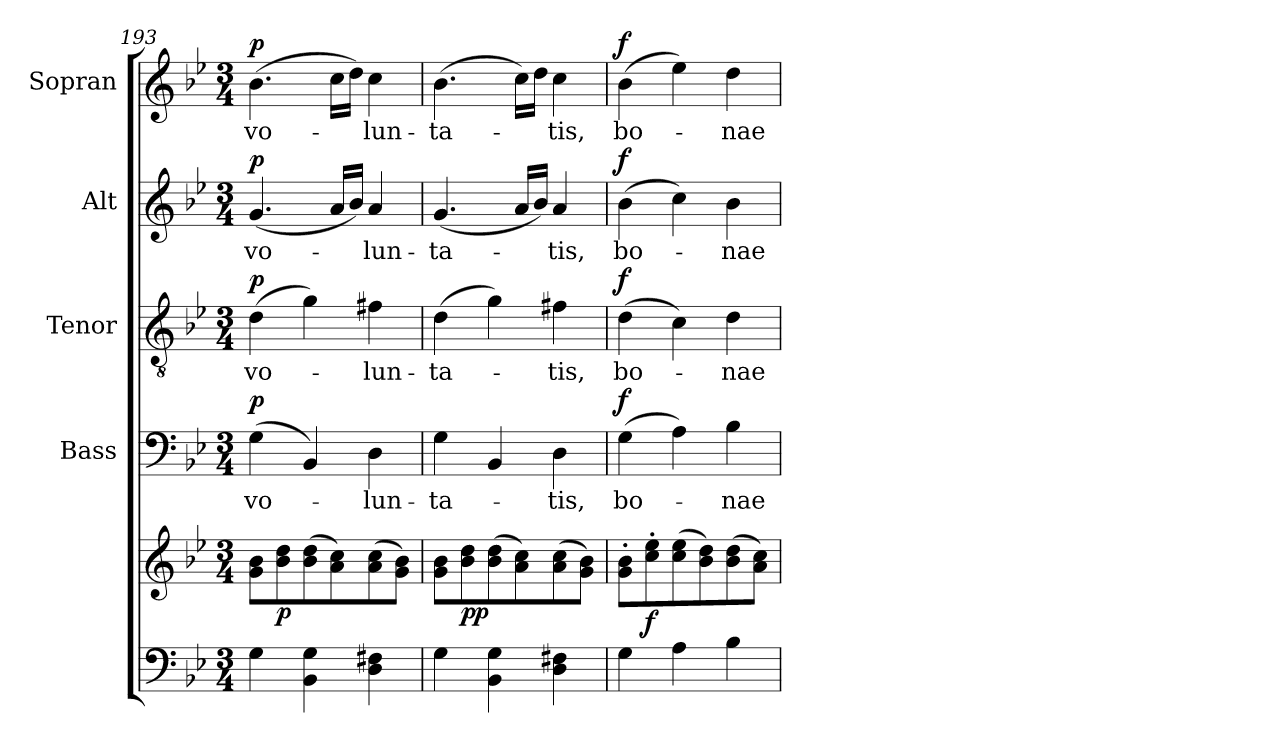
**kern	**kern	**dynam	**kern	**text	**dynam	**kern	**text	**dynam	**kern	**text	**dynam	**kern	**text	**dynam
*part5	*part5	*part5	*part4	*part4	*part4	*part3	*part3	*part3	*part2	*part2	*part2	*part1	*part1	*part1
*staff6	*staff5	*staff5/6	*staff4	*staff4	*staff4	*staff3	*staff3	*staff3	*staff2	*staff2	*staff2	*staff1	*staff1	*staff1
*	*	*	*I"Bass	*	*	*I"Tenor	*	*	*I"Alt	*	*	*I"Sopran	*	*
*	*	*	*I'B.	*	*	*I'T.	*	*	*I'A.	*	*	*I'S.	*	*
*clefF4	*clefG2	*	*clefF4	*	*	*clefGv2	*	*	*clefG2	*	*	*clefG2	*	*
*k[b-e-]	*k[b-e-]	*	*k[b-e-]	*	*	*k[b-e-]	*	*	*k[b-e-]	*	*	*k[b-e-]	*	*
*B-:	*B-:	*	*B-:	*	*	*B-:	*	*	*B-:	*	*	*B-:	*	*
*M3/4	*M3/4	*	*M3/4	*	*	*M3/4	*	*	*M3/4	*	*	*M3/4	*	*
=193	=193	=193	=193	=193	=193	=193	=193	=193	=193	=193	=193	=193	=193	=193
!	!	!	!	!LO:LY:b	!LO:DY:a	!	!LO:LY:b	!LO:DY:a	!	!LO:LY:b	!LO:DY:a	!	!LO:LY:b	!LO:DY:a
4G\	8g\ 8b-\L	.	(>4G\	vo-	p	(>4d\	vo-	p	(<4.g/	vo-	p	(>4.b-\	vo-	p
!	!	!LO:DY:b	!	!	!	!	!	!	!	!	!	!	!	!
.	8b-\ 8dd\	p	.	.	.	.	.	.	.	.	.	.	.	.
4BB-\ 4G\	(>8b-\ 8dd\	.	4BB-/)	.	.	4g\)	.	.	.	.	.	.	.	.
.	8a\ 8cc\)	.	.	.	.	.	.	.	16a/LL	.	.	16cc\LL	.	.
.	.	.	.	.	.	.	.	.	16b-/JJ)	.	.	16dd\JJ)	.	.
!	!	!	!	!LO:LY:b	!	!	!LO:LY:b	!	!	!LO:LY:b	!	!	!LO:LY:b	!
4D\ 4F#X\	(>8a\ 8cc\	.	4D\	-lun-	.	4f#X\	-lun-	.	4a/	-lun-	.	4cc\	-lun-	.
.	8g\ 8b-\J)	.	.	.	.	.	.	.	.	.	.	.	.	.
=194	=194	=194	=194	=194	=194	=194	=194	=194	=194	=194	=194	=194	=194	=194
!	!	!	!	!LO:LY:b	!	!	!LO:LY:b	!	!	!LO:LY:b	!	!	!LO:LY:b	!
4G\	8g\ 8b-\L	.	4G\	-ta-	.	(>4d\	-ta-	.	(<4.g/	-ta-	.	(>4.b-\	-ta-	.
!	!	!LO:DY:b	!	!	!	!	!	!	!	!	!	!	!	!
.	8b-\ 8dd\	pp	.	.	.	.	.	.	.	.	.	.	.	.
4BB-\ 4G\	(>8b-\ 8dd\	.	4BB-/	.	.	4g\)	.	.	.	.	.	.	.	.
.	8a\ 8cc\)	.	.	.	.	.	.	.	16a/LL	.	.	16cc\LL)	.	.
.	.	.	.	.	.	.	.	.	16b-/JJ)	.	.	16dd\JJ	.	.
!	!	!	!	!LO:LY:b	!	!	!LO:LY:b	!	!	!LO:LY:b	!	!	!LO:LY:b	!
4D\ 4F#X\	(>8a\ 8cc\	.	4D\	-tis,	.	4f#X\	-tis,	.	4a/	-tis,	.	4cc\	-tis,	.
.	8g\ 8b-\J)	.	.	.	.	.	.	.	.	.	.	.	.	.
=195	=195	=195	=195	=195	=195	=195	=195	=195	=195	=195	=195	=195	=195	=195
!	!	!	!	!LO:LY:b	!LO:DY:a	!	!LO:LY:b	!LO:DY:a	!	!LO:LY:b	!LO:DY:a	!	!LO:LY:b	!LO:DY:a
4G\	8g\'> 8b-\'>L	.	(>4G\	bo-	f	(>4d\	bo-	f	(>4b-\	bo-	f	(>4b-\	bo-	f
!	!	!LO:DY:b	!	!	!	!	!	!	!	!	!	!	!	!
.	8cc\'> 8ee-\'>	f	.	.	.	.	.	.	.	.	.	.	.	.
4A\	(>8cc\ 8ee-\	.	4A\)	.	.	4c\)	.	.	4cc\)	.	.	4ee-\)	.	.
.	8b-\ 8dd\)	.	.	.	.	.	.	.	.	.	.	.	.	.
!	!	!	!	!LO:LY:b	!	!	!LO:LY:b	!	!	!LO:LY:b	!	!	!LO:LY:b	!
4B-\	(>8b-\ 8dd\	.	4B-\	-nae	.	4d\	-nae	.	4b-\	-nae	.	4dd\	-nae	.
.	8a\ 8cc\J)	.	.	.	.	.	.	.	.	.	.	.	.	.
=	=	=	=	=	=	=	=	=	=	=	=	=	=	=
*-	*-	*-	*-	*-	*-	*-	*-	*-	*-	*-	*-	*-	*-	*-
